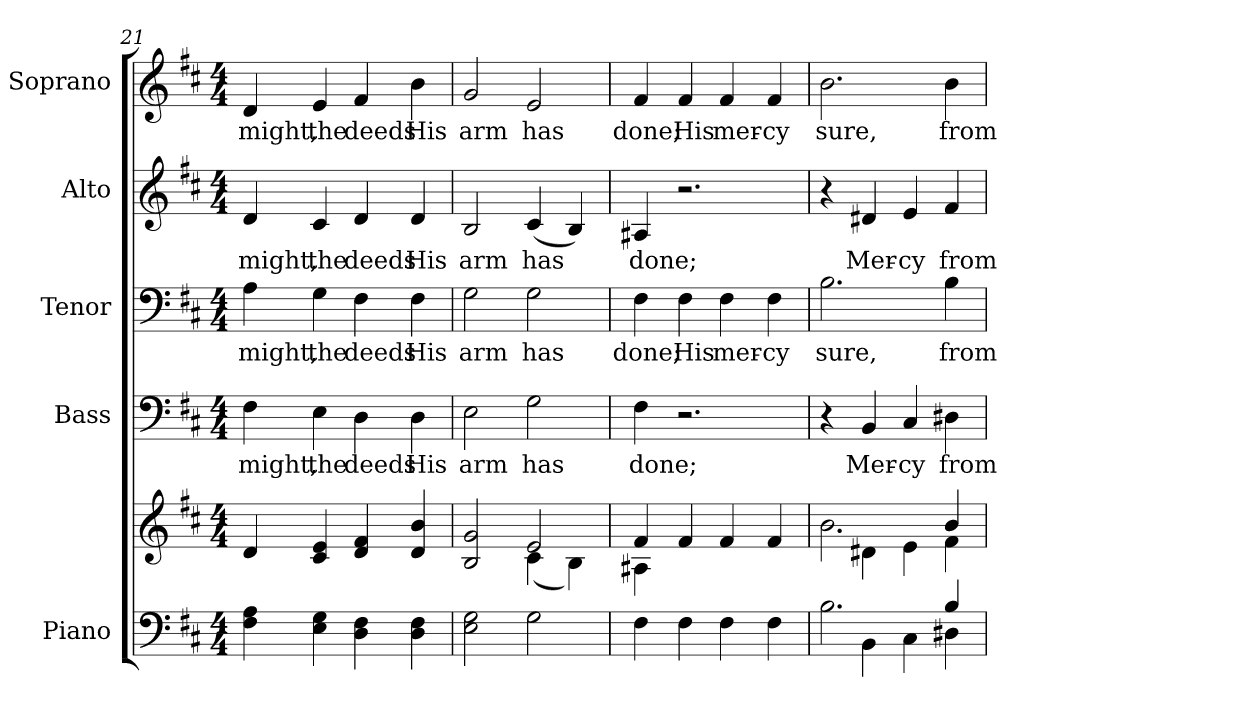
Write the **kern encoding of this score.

**kern	**kern	**kern	**text	**kern	**text	**kern	**text	**kern	**text
*part5	*part5	*part4	*part4	*part3	*part3	*part2	*part2	*part1	*part1
*staff6	*staff5	*staff4	*staff4	*staff3	*staff3	*staff2	*staff2	*staff1	*staff1
*I"Piano	*	*I"Bass	*	*I"Tenor	*	*I"Alto	*	*I"Soprano	*
*I'Pno.	*	*I'B.	*	*I'T.	*	*I'A.	*	*I'S.	*
!!LO:PB:g=z
*clefF4	*clefG2	*clefF4	*	*clefF4	*	*clefG2	*	*clefG2	*
*k[f#c#]	*k[f#c#]	*k[f#c#]	*	*k[f#c#]	*	*k[f#c#]	*	*k[f#c#]	*
*D:	*D:	*D:	*	*D:	*	*D:	*	*D:	*
*M4/4	*M4/4	*M4/4	*	*M4/4	*	*M4/4	*	*M4/4	*
=21	=21	=21	=21	=21	=21	=21	=21	=21	=21
!	!	!	!LO:LY:b:color=#000000	!	!	!	!	!	!
!	!	!	!	!	!LO:LY:b:color=#000000	!	!	!	!
!	!	!	!	!	!	!	!LO:LY:b:color=#000000	!	!
!	!	!	!	!	!	!	!	!	!LO:LY:b:color=#000000
4F#i\ 4Ai	4di/	4F#i\	might,	4Ai\	might,	4di/	might,	4di/	might,
!	!	!	!LO:LY:b:color=#000000	!	!	!	!	!	!
!	!	!	!	!	!LO:LY:b:color=#000000	!	!	!	!
!	!	!	!	!	!	!	!LO:LY:b:color=#000000	!	!
!	!	!	!	!	!	!	!	!	!LO:LY:b:color=#000000
4Ei\ 4Gi	4c#i/ 4ei	4Ei\	the	4Gi\	the	4c#i/	the	4ei/	the
!	!	!	!LO:LY:b:color=#000000	!	!	!	!	!	!
!	!	!	!	!	!LO:LY:b:color=#000000	!	!	!	!
!	!	!	!	!	!	!	!LO:LY:b:color=#000000	!	!
!	!	!	!	!	!	!	!	!	!LO:LY:b:color=#000000
4Di\ 4F#i	4di/ 4f#i	4Di\	deeds	4F#i\	deeds	4di/	deeds	4f#i/	deeds
!	!	!	!LO:LY:b:color=#000000	!	!	!	!	!	!
!	!	!	!	!	!LO:LY:b:color=#000000	!	!	!	!
!	!	!	!	!	!	!	!LO:LY:b:color=#000000	!	!
!	!	!	!	!	!	!	!	!	!LO:LY:b:color=#000000
4Di\ 4F#i	4di/ 4bi	4Di\	His	4F#i\	His	4di/	His	4bi\	His
=22	=22	=22	=22	=22	=22	=22	=22	=22	=22
*	*^	*	*	*	*	*	*	*	*
!	!	!	!	!LO:LY:b:color=#000000	!	!	!	!	!	!
!	!	!	!	!	!	!LO:LY:b:color=#000000	!	!	!	!
!	!	!	!	!	!	!	!	!LO:LY:b:color=#000000	!	!
!	!	!	!	!	!	!	!	!	!	!LO:LY:b:color=#000000
2Ei\ 2Gi	2Bi/ 2gi	2ryy	2Ei\	arm	2Gi\	arm	2Bi/	arm	2gi/	arm
!	!	!	!	!LO:LY:b:color=#000000	!	!	!	!	!	!
!	!	!	!	!	!	!LO:LY:b:color=#000000	!	!	!	!
!	!	!	!	!	!	!	!	!LO:LY:b:color=#000000	!	!
!	!	!	!	!	!	!	!	!	!	!LO:LY:b:color=#000000
2Gi\	2ei/	(4c#i\	2Gi\	has	2Gi\	has	(4c#i/	has	2ei/	has
.	.	4Bi\)	.	.	.	.	4Bi/)	.	.	.
=23	=23	=23	=23	=23	=23	=23	=23	=23	=23	=23
*^	*	*	*	*	*	*	*	*	*	*
!	!	!	!	!	!LO:LY:b:color=#000000	!	!	!	!	!	!
!	!	!	!	!	!	!	!LO:LY:b:color=#000000	!	!	!	!
!	!	!	!	!	!	!	!	!	!LO:LY:b:color=#000000	!	!
!	!	!	!	!	!	!	!	!	!	!	!LO:LY:b:color=#000000
4F#i\	4F#i\yy	4f#i/	4A#Xi\	4F#i\	done;	4F#i\	done;	4A#Xi/	done;	4f#i/	done;
!	!	!	!	!	!	!	!LO:LY:b:color=#000000	!	!	!	!
!	!	!	!	!	!	!	!	!	!	!	!LO:LY:b:color=#000000
4F#i\	2.ryy	4f#i/	2.ryy	2.r	.	4F#i\	His	2.r	.	4f#i/	His
!	!	!	!	!	!	!	!LO:LY:b:color=#000000	!	!	!	!
!	!	!	!	!	!	!	!	!	!	!	!LO:LY:b:color=#000000
4F#i\	.	4f#i/	.	.	.	4F#i\	mer-	.	.	4f#i/	mer-
!	!	!	!	!	!	!	!LO:LY:b:color=#000000	!	!	!	!
!	!	!	!	!	!	!	!	!	!	!	!LO:LY:b:color=#000000
4F#i\	.	4f#i/	.	.	.	4F#i\	-cy	.	.	4f#i/	-cy
=24	=24	=24	=24	=24	=24	=24	=24	=24	=24	=24	=24
!	!	!	!	!	!	!	!LO:LY:b:color=#000000	!	!	!	!
!	!	!	!	!	!	!	!	!	!	!	!LO:LY:b:color=#000000
2.Bi\	4ryy	2.bi\	4ryy	4r	.	2.Bi\	sure,	4r	.	2.bi\	sure,
!	!	!	!	!	!LO:LY:b:color=#000000	!	!	!	!	!	!
!	!	!	!	!	!	!	!	!	!LO:LY:b:color=#000000	!	!
.	4BBi\	.	4d#Xi\	4BBi/	Mer-	.	.	4d#Xi/	Mer-	.	.
!	!	!	!	!	!LO:LY:b:color=#000000	!	!	!	!	!	!
!	!	!	!	!	!	!	!	!	!LO:LY:b:color=#000000	!	!
.	4C#i\	.	4ei\	4C#i/	-cy	.	.	4ei/	-cy	.	.
!	!	!	!	!	!LO:LY:b:color=#000000	!	!	!	!	!	!
!	!	!	!	!	!	!	!LO:LY:b:color=#000000	!	!	!	!
!	!	!	!	!	!	!	!	!	!LO:LY:b:color=#000000	!	!
!	!	!	!	!	!	!	!	!	!	!	!LO:LY:b:color=#000000
4Bi/	4D#Xi\	4bi/	4f#i\	4D#Xi\	from	4Bi\	from	4f#i/	from	4bi\	from
*v	*v	*	*	*	*	*	*	*	*	*	*
*	*v	*v	*	*	*	*	*	*	*	*
=	=	=	=	=	=	=	=	=	=
*-	*-	*-	*-	*-	*-	*-	*-	*-	*-
